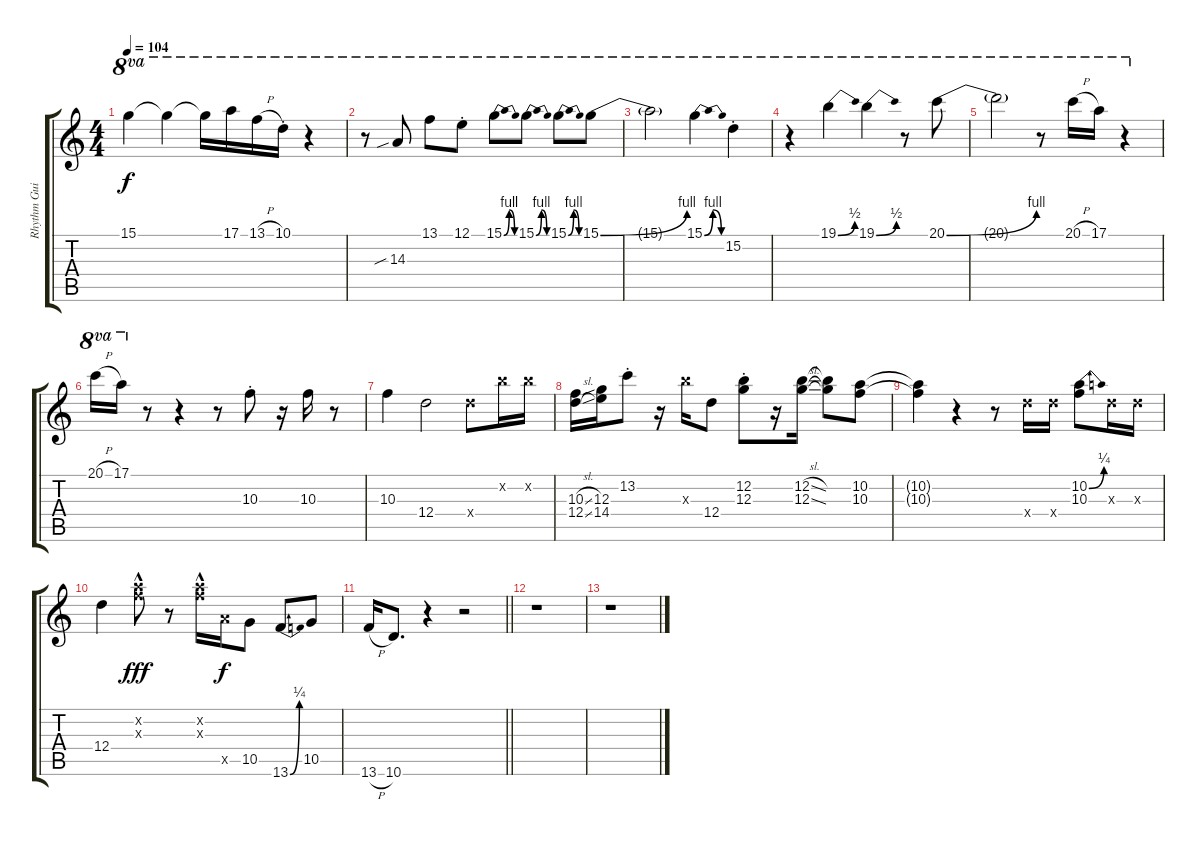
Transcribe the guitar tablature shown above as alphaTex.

\track ("Rhythm Guitar 1" "Rhythm Gui") {instrument electricguitarjazz}
\staff {score tabs}
\tuning (E4 B3 G3 D3 A2 E2) {hide}
\ts (4 4)
\tempo 104
\clef g2
\ks c
15.1{t}.4{ot 8va dy f} 15.1{t}.4{ot 8va} 15.1{t}.16{ot 8va} 17.1.16{ot 8va} 13.1{h}.16{ot 8va} 10.1{st}.16{ot 8va} r.4{ot 8va} |
r.8{ot 8va} 14.3{sib}.8{ot 8va} 13.1.8{ot 8va} 12.1{st}.8{ot 8va} 15.1{be (bendrelease 0 0 30 4 30 4 60 0)}.8{ot 8va} 15.1{be (bendrelease 0 0 30 4 30 4 60 0)}.8{ot 8va} 15.1{be (bendrelease 0 0 30 4 30 4 60 0)}.8{ot 8va} 15.1{be (bend 0 0 60 4)}.8{ot 8va} |
15.1{t}.2{ot 8va} 15.1{be (bendrelease 0 0 15 4 15 4 60 0)}.4{ot 8va} 15.2{st}.4{ot 8va} |
r.4{ot 8va} 19.1{be (bend 0 0 60 2)}.4{ot 8va} 19.1{be (bend 0 0 60 2)}.4{ot 8va} r.8{ot 8va} 20.1{be (bend 0 0 60 4)}.8{ot 8va} |
20.1{t}.2{ot 8va} r.8{ot 8va} 20.1{h}.16{ot 8va} 17.1.16{ot 8va} r.4{ot 8va} |
20.1{h}.16{ot 8va} 17.1.16{ot 8va} r.8 r.4 r.8 10.3{st}.8 r.16 10.3.16 r.8 |
10.3.4 12.4.2 12.4{x}.8 12.2{x}.16 12.2{x}.16 |
(10.3{sl} 12.4{sl}).16 (12.3 14.4).16 13.2{st}.8 r.16 16.3{x}.16 12.4.8 (12.2 12.3{st}).8 r.16 (12.2{sl} 12.3{sl}).16 (12.2{t} 12.3{t}).8 (10.2 10.3).8 |
(10.2{t} 10.3{t}).4 r.4 r.8 12.4{x}.16 12.4{x}.16 (10.2{be (bend 0 0 60 1)} 10.3).8 7.3{x}.16 7.3{x}.16 |
12.4.4 (10.2{hac x} 10.3{x}).8{dy fff} r.8 (10.2{hac x} 10.3{x}).16 12.5{x}.16{dy f} 10.5.8 13.6{be (bend 0 0 60 1)}.8 10.5.8 |
\barLineRight lightlight
13.6{h}.16 10.6.8{d} r.4 r.2 |
r.1 |
r.1
